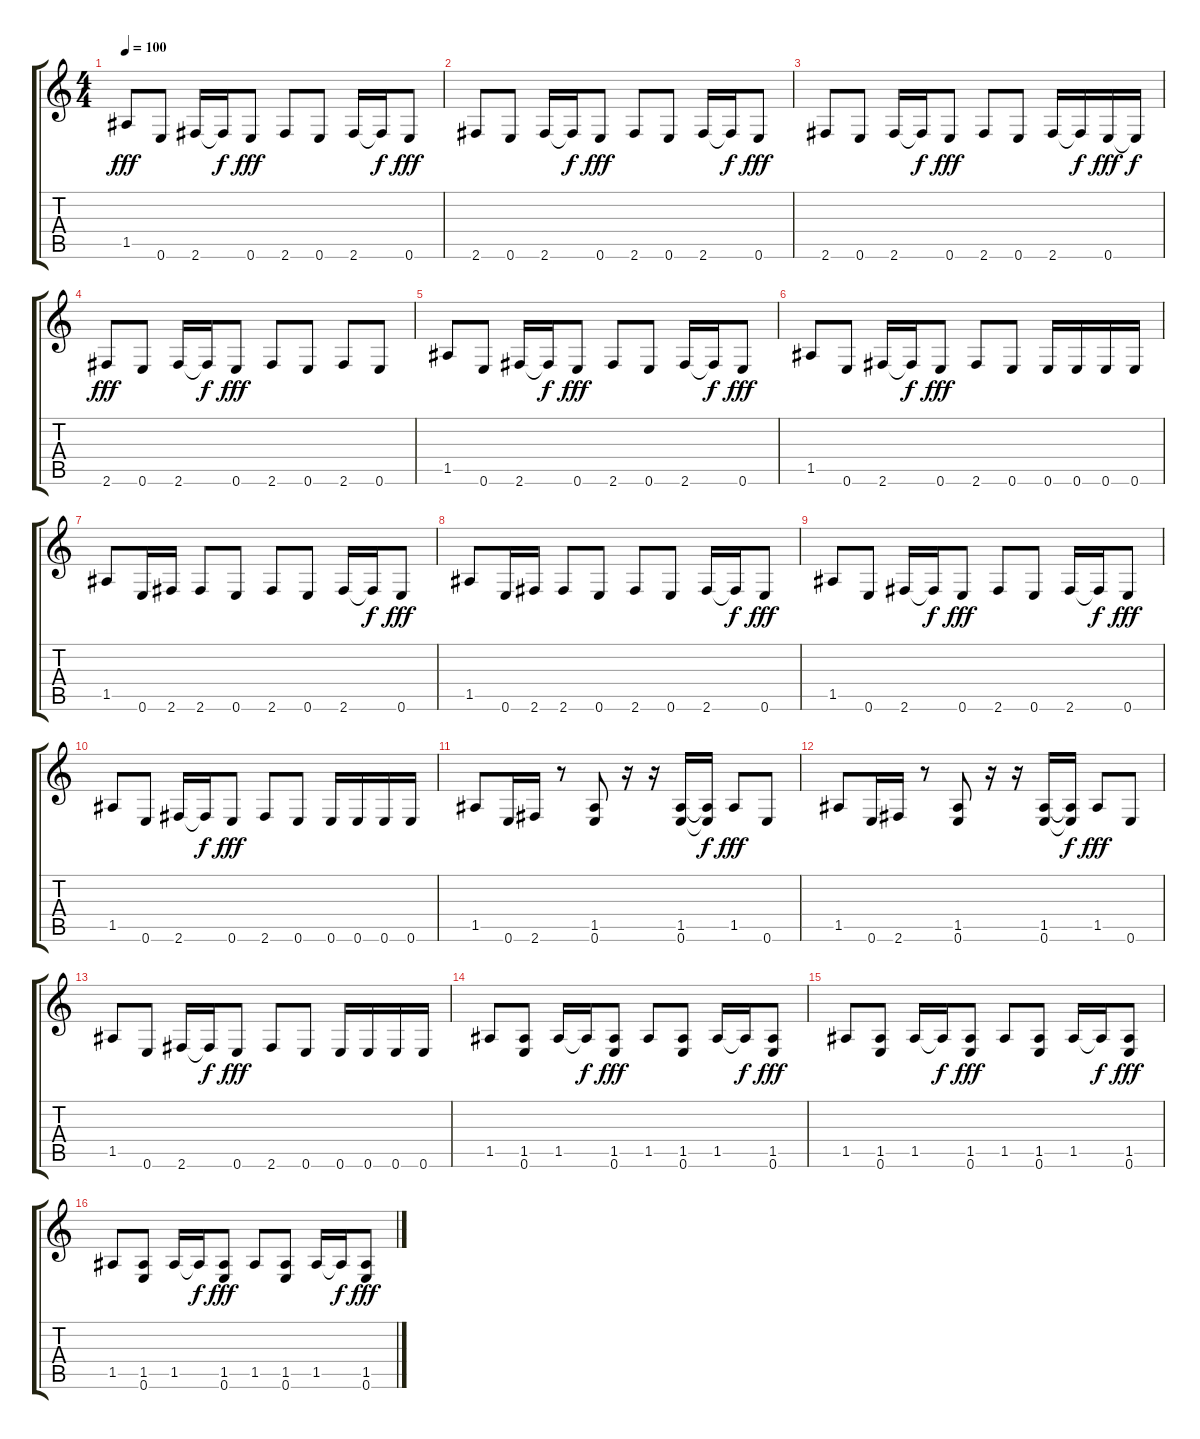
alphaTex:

\track "" {instrument acousticguitarnylon}
\staff {score tabs}
\tuning (E4 B3 G3 D3 A2 E2) {hide}
\ts (4 4)
\tempo 100
\clef g2
\ks c
1.5.8{dy fff} 0.6.8 2.6.16 2.6{t}.16{dy f} 0.6.8{dy fff} 2.6.8 0.6.8 2.6.16 2.6{t}.16{dy f} 0.6.8{dy fff} |
2.6.8 0.6.8 2.6.16 2.6{t}.16{dy f} 0.6.8{dy fff} 2.6.8 0.6.8 2.6.16 2.6{t}.16{dy f} 0.6.8{dy fff} |
2.6.8 0.6.8 2.6.16 2.6{t}.16{dy f} 0.6.8{dy fff} 2.6.8 0.6.8 2.6.16 2.6{t}.16{dy f} 0.6.16{dy fff} 0.6{t}.16{dy f} |
2.6.8{dy fff} 0.6.8 2.6.16 2.6{t}.16{dy f} 0.6.8{dy fff} 2.6.8 0.6.8 2.6.8 0.6.8 |
1.5.8 0.6.8 2.6.16 2.6{t}.16{dy f} 0.6.8{dy fff} 2.6.8 0.6.8 2.6.16 2.6{t}.16{dy f} 0.6.8{dy fff} |
1.5.8 0.6.8 2.6.16 2.6{t}.16{dy f} 0.6.8{dy fff} 2.6.8 0.6.8 0.6.16 0.6.16 0.6.16 0.6.16 |
1.5.8 0.6.16 2.6.16 2.6.8 0.6.8 2.6.8 0.6.8 2.6.16 2.6{t}.16{dy f} 0.6.8{dy fff} |
1.5.8 0.6.16 2.6.16 2.6.8 0.6.8 2.6.8 0.6.8 2.6.16 2.6{t}.16{dy f} 0.6.8{dy fff} |
1.5.8 0.6.8 2.6.16 2.6{t}.16{dy f} 0.6.8{dy fff} 2.6.8 0.6.8 2.6.16 2.6{t}.16{dy f} 0.6.8{dy fff} |
1.5.8 0.6.8 2.6.16 2.6{t}.16{dy f} 0.6.8{dy fff} 2.6.8 0.6.8 0.6.16 0.6.16 0.6.16 0.6.16 |
1.5.8 0.6.16 2.6.16 r.8 (1.5 0.6).8 r.16 r.16 (1.5 0.6).16 (1.5{t} 0.6{t}).16{dy f} 1.5.8{dy fff} 0.6.8 |
1.5.8 0.6.16 2.6.16 r.8 (1.5 0.6).8 r.16 r.16 (1.5 0.6).16 (1.5{t} 0.6{t}).16{dy f} 1.5.8{dy fff} 0.6.8 |
1.5.8 0.6.8 2.6.16 2.6{t}.16{dy f} 0.6.8{dy fff} 2.6.8 0.6.8 0.6.16 0.6.16 0.6.16 0.6.16 |
1.5.8 (1.5 0.6).8 1.5.16 1.5{t}.16{dy f} (1.5 0.6).8{dy fff} 1.5.8 (1.5 0.6).8 1.5.16 1.5{t}.16{dy f} (1.5 0.6).8{dy fff} |
1.5.8 (1.5 0.6).8 1.5.16 1.5{t}.16{dy f} (1.5 0.6).8{dy fff} 1.5.8 (1.5 0.6).8 1.5.16 1.5{t}.16{dy f} (1.5 0.6).8{dy fff} |
1.5.8 (1.5 0.6).8 1.5.16 1.5{t}.16{dy f} (1.5 0.6).8{dy fff} 1.5.8 (1.5 0.6).8 1.5.16 1.5{t}.16{dy f} (1.5 0.6).8{dy fff}
